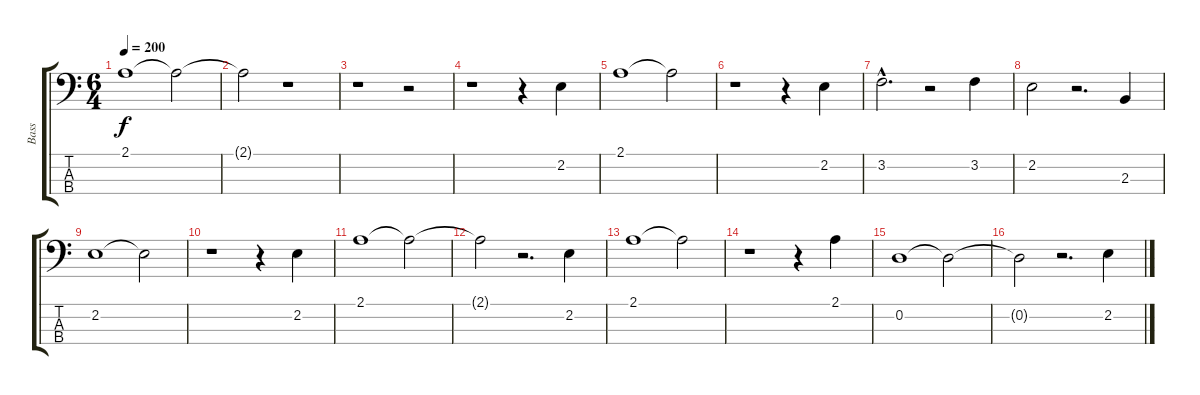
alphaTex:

\track ("Bass" "Bass") {instrument acousticbass}
\staff {score tabs}
\tuning (G2 D2 A1 E1) {hide}
\ts (6 4)
\tempo 200
\clef f4
\ks c
2.1.1{dy f instrument acousticbass} 2.1{t}.2 |
2.1{t}.2 r.1 |
r.1 r.2 |
r.1 r.4 2.2.4 |
2.1.1 2.1{t}.2 |
r.1 r.4 2.2.4 |
3.2{hac}.2{d} r.2 3.2.4 |
2.2.2 r.2{d} 2.3.4 |
2.2.1 2.2{t}.2 |
r.1 r.4 2.2.4 |
2.1.1 2.1{t}.2 |
2.1{t}.2 r.2{d} 2.2.4 |
2.1.1 2.1{t}.2 |
r.1 r.4 2.1.4 |
0.2.1 0.2{t}.2 |
0.2{t}.2 r.2{d} 2.2.4
